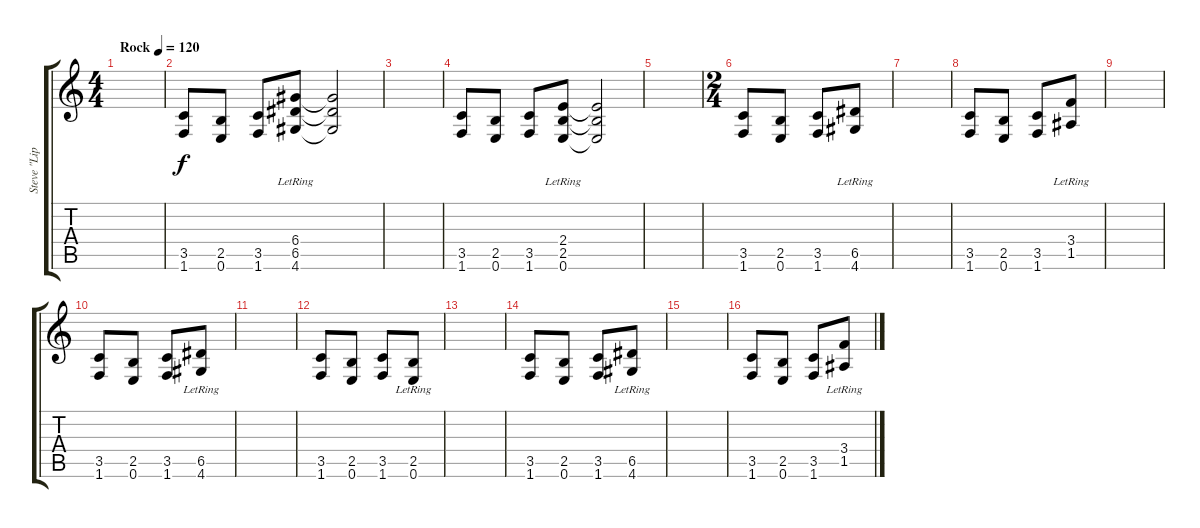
\track ("Steve \"Lips\" Kudlow" "Steve \"Lip") {instrument distortionguitar}
\staff {score tabs}
\tuning (E4 B3 G3 D3 A2 E2) {hide}
\ts (4 4)
\tempo (120 "Rock")
\clef g2
\ks c
|
(3.5 1.6).8 (2.5 0.6).8 (3.5 1.6).8 (6.4{lr} 6.5{lr} 4.6{lr}).8 (6.4{t} 6.5{t} 4.6{t}).2 |
|
(3.5 1.6).8 (2.5 0.6).8 (3.5 1.6).8 (2.4 2.5 0.6{lr}).8 (2.4{t} 2.5{t} 0.6{t}).2 |
|
\ts (2 4)
(3.5 1.6).8 (2.5 0.6).8 (3.5 1.6).8 (6.5{lr} 4.6{lr}).8 |
|
(3.5 1.6).8 (2.5 0.6).8 (3.5 1.6).8 (3.4{lr} 1.5{lr}).8 |
|
(3.5 1.6).8 (2.5 0.6).8 (3.5 1.6).8 (6.5{lr} 4.6{lr}).8 |
|
(3.5 1.6).8 (2.5 0.6).8 (3.5 1.6).8 (2.5 0.6{lr}).8 |
|
(3.5 1.6).8 (2.5 0.6).8 (3.5 1.6).8 (6.5{lr} 4.6{lr}).8 |
|
(3.5 1.6).8 (2.5 0.6).8 (3.5 1.6).8 (3.4{lr} 1.5{lr}).8
